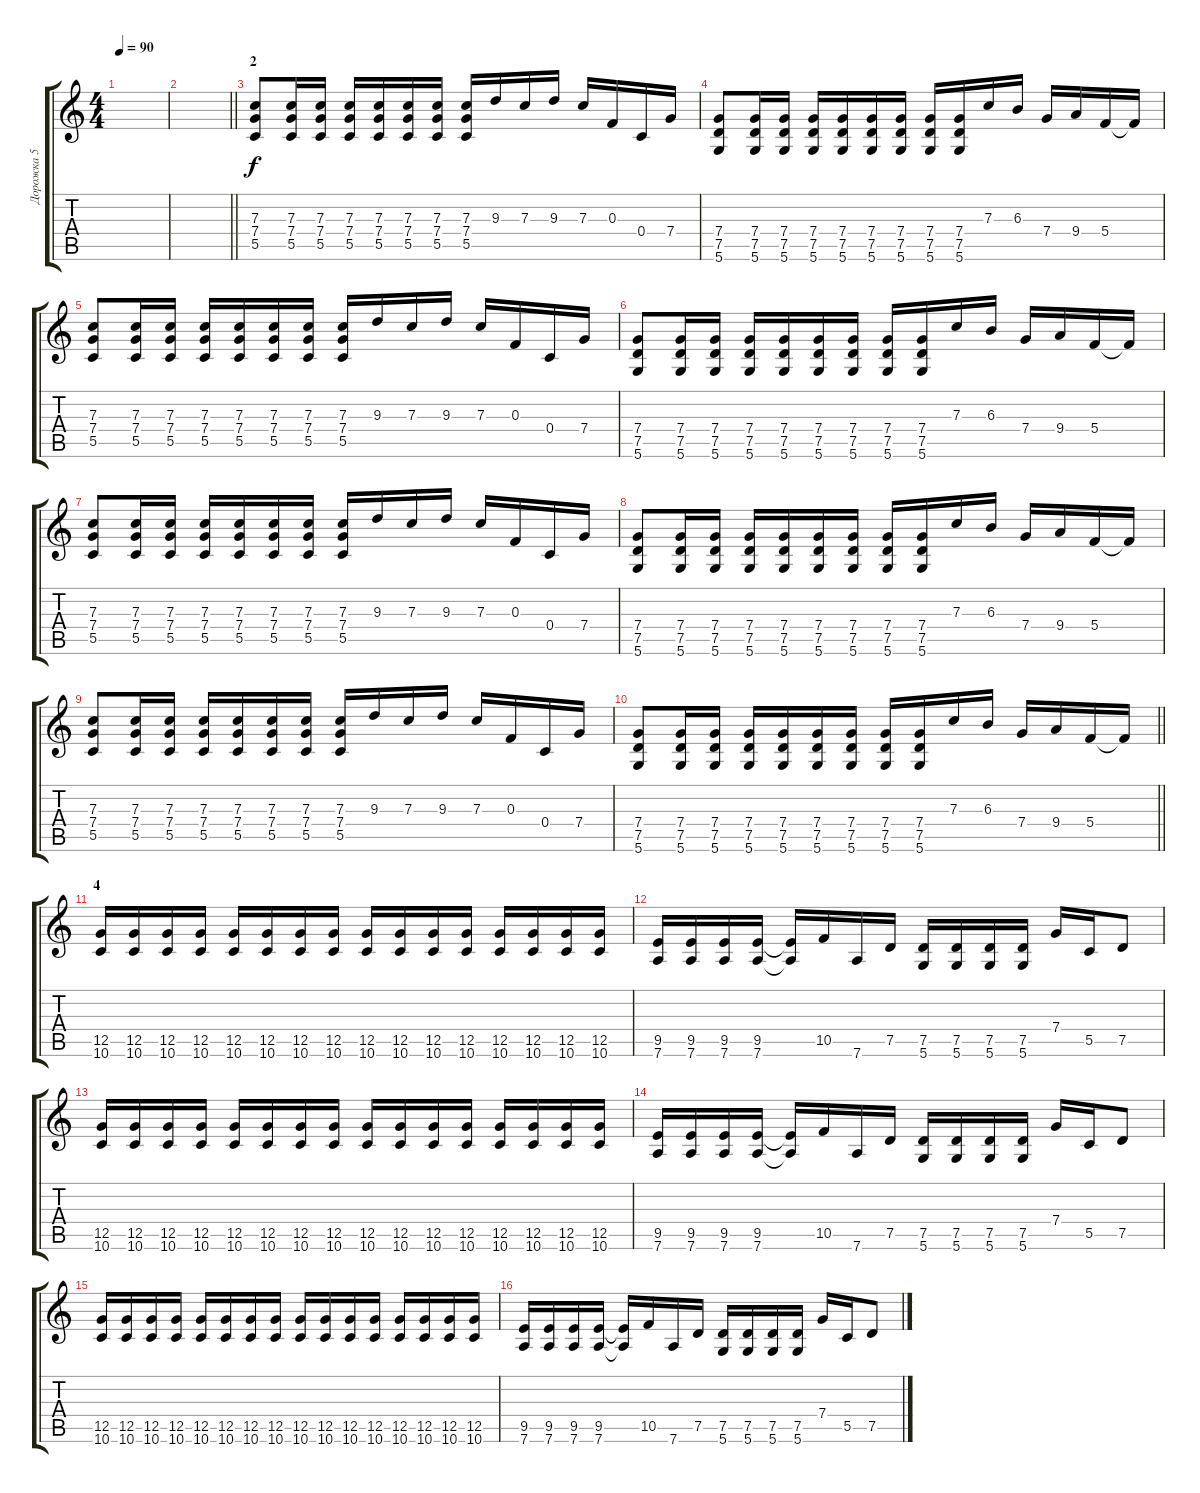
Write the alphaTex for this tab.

\track ("Дорожка 5" "Дорожка 5") {instrument distortionguitar}
\staff {score tabs}
\tuning (D4 A3 F3 C3 G2 D2) {hide}
\ts (4 4)
\tempo 90
\clef g2
\ks c
|
\barLineRight lightlight
|
\section ("" "2")
(7.3 7.4 5.5).8{instrument distortionguitar} (7.3 7.4 5.5).16 (7.3 7.4 5.5).16 (7.3 7.4 5.5).16 (7.3 7.4 5.5).16 (7.3 7.4 5.5).16 (7.3 7.4 5.5).16 (7.3 7.4 5.5).16 9.3.16 7.3.16 9.3.16 7.3.16 0.3.16 0.4.16 7.4.16 |
(7.4 7.5 5.6).8 (7.4 7.5 5.6).16 (7.4 7.5 5.6).16 (7.4 7.5 5.6).16 (7.4 7.5 5.6).16 (7.4 7.5 5.6).16 (7.4 7.5 5.6).16 (7.4 7.5 5.6).16 (7.4 7.5 5.6).16 7.3.16 6.3.16 7.4.16 9.4.16 5.4.16 5.4{t}.16 |
(7.3 7.4 5.5).8{instrument distortionguitar} (7.3 7.4 5.5).16 (7.3 7.4 5.5).16 (7.3 7.4 5.5).16 (7.3 7.4 5.5).16 (7.3 7.4 5.5).16 (7.3 7.4 5.5).16 (7.3 7.4 5.5).16 9.3.16 7.3.16 9.3.16 7.3.16 0.3.16 0.4.16 7.4.16 |
(7.4 7.5 5.6).8 (7.4 7.5 5.6).16 (7.4 7.5 5.6).16 (7.4 7.5 5.6).16 (7.4 7.5 5.6).16 (7.4 7.5 5.6).16 (7.4 7.5 5.6).16 (7.4 7.5 5.6).16 (7.4 7.5 5.6).16 7.3.16 6.3.16 7.4.16 9.4.16 5.4.16 5.4{t}.16 |
(7.3 7.4 5.5).8{instrument distortionguitar} (7.3 7.4 5.5).16 (7.3 7.4 5.5).16 (7.3 7.4 5.5).16 (7.3 7.4 5.5).16 (7.3 7.4 5.5).16 (7.3 7.4 5.5).16 (7.3 7.4 5.5).16 9.3.16 7.3.16 9.3.16 7.3.16 0.3.16 0.4.16 7.4.16 |
(7.4 7.5 5.6).8 (7.4 7.5 5.6).16 (7.4 7.5 5.6).16 (7.4 7.5 5.6).16 (7.4 7.5 5.6).16 (7.4 7.5 5.6).16 (7.4 7.5 5.6).16 (7.4 7.5 5.6).16 (7.4 7.5 5.6).16 7.3.16 6.3.16 7.4.16 9.4.16 5.4.16 5.4{t}.16 |
(7.3 7.4 5.5).8{instrument distortionguitar} (7.3 7.4 5.5).16 (7.3 7.4 5.5).16 (7.3 7.4 5.5).16 (7.3 7.4 5.5).16 (7.3 7.4 5.5).16 (7.3 7.4 5.5).16 (7.3 7.4 5.5).16 9.3.16 7.3.16 9.3.16 7.3.16 0.3.16 0.4.16 7.4.16 |
\barLineRight lightlight
(7.4 7.5 5.6).8 (7.4 7.5 5.6).16 (7.4 7.5 5.6).16 (7.4 7.5 5.6).16 (7.4 7.5 5.6).16 (7.4 7.5 5.6).16 (7.4 7.5 5.6).16 (7.4 7.5 5.6).16 (7.4 7.5 5.6).16 7.3.16 6.3.16 7.4.16 9.4.16 5.4.16 5.4{t}.16 |
\section ("" "4")
(12.5 10.6).16{instrument distortionguitar} (12.5 10.6).16 (12.5 10.6).16 (12.5 10.6).16 (12.5 10.6).16 (12.5 10.6).16 (12.5 10.6).16 (12.5 10.6).16 (12.5 10.6).16 (12.5 10.6).16 (12.5 10.6).16 (12.5 10.6).16 (12.5 10.6).16 (12.5 10.6).16 (12.5 10.6).16 (12.5 10.6).16 |
(9.5 7.6).16 (9.5 7.6).16 (9.5 7.6).16 (9.5 7.6).16 (9.5{t} 7.6{t}).16 10.5.16 7.6.16 7.5.16 (7.5 5.6).16 (7.5 5.6).16 (7.5 5.6).16 (7.5 5.6).16 7.4.16 5.5.16 7.5.8 |
(12.5 10.6).16{instrument distortionguitar} (12.5 10.6).16 (12.5 10.6).16 (12.5 10.6).16 (12.5 10.6).16 (12.5 10.6).16 (12.5 10.6).16 (12.5 10.6).16 (12.5 10.6).16 (12.5 10.6).16 (12.5 10.6).16 (12.5 10.6).16 (12.5 10.6).16 (12.5 10.6).16 (12.5 10.6).16 (12.5 10.6).16 |
(9.5 7.6).16 (9.5 7.6).16 (9.5 7.6).16 (9.5 7.6).16 (9.5{t} 7.6{t}).16 10.5.16 7.6.16 7.5.16 (7.5 5.6).16 (7.5 5.6).16 (7.5 5.6).16 (7.5 5.6).16 7.4.16 5.5.16 7.5.8 |
(12.5 10.6).16{instrument distortionguitar} (12.5 10.6).16 (12.5 10.6).16 (12.5 10.6).16 (12.5 10.6).16 (12.5 10.6).16 (12.5 10.6).16 (12.5 10.6).16 (12.5 10.6).16 (12.5 10.6).16 (12.5 10.6).16 (12.5 10.6).16 (12.5 10.6).16 (12.5 10.6).16 (12.5 10.6).16 (12.5 10.6).16 |
(9.5 7.6).16 (9.5 7.6).16 (9.5 7.6).16 (9.5 7.6).16 (9.5{t} 7.6{t}).16 10.5.16 7.6.16 7.5.16 (7.5 5.6).16 (7.5 5.6).16 (7.5 5.6).16 (7.5 5.6).16 7.4.16 5.5.16 7.5.8
